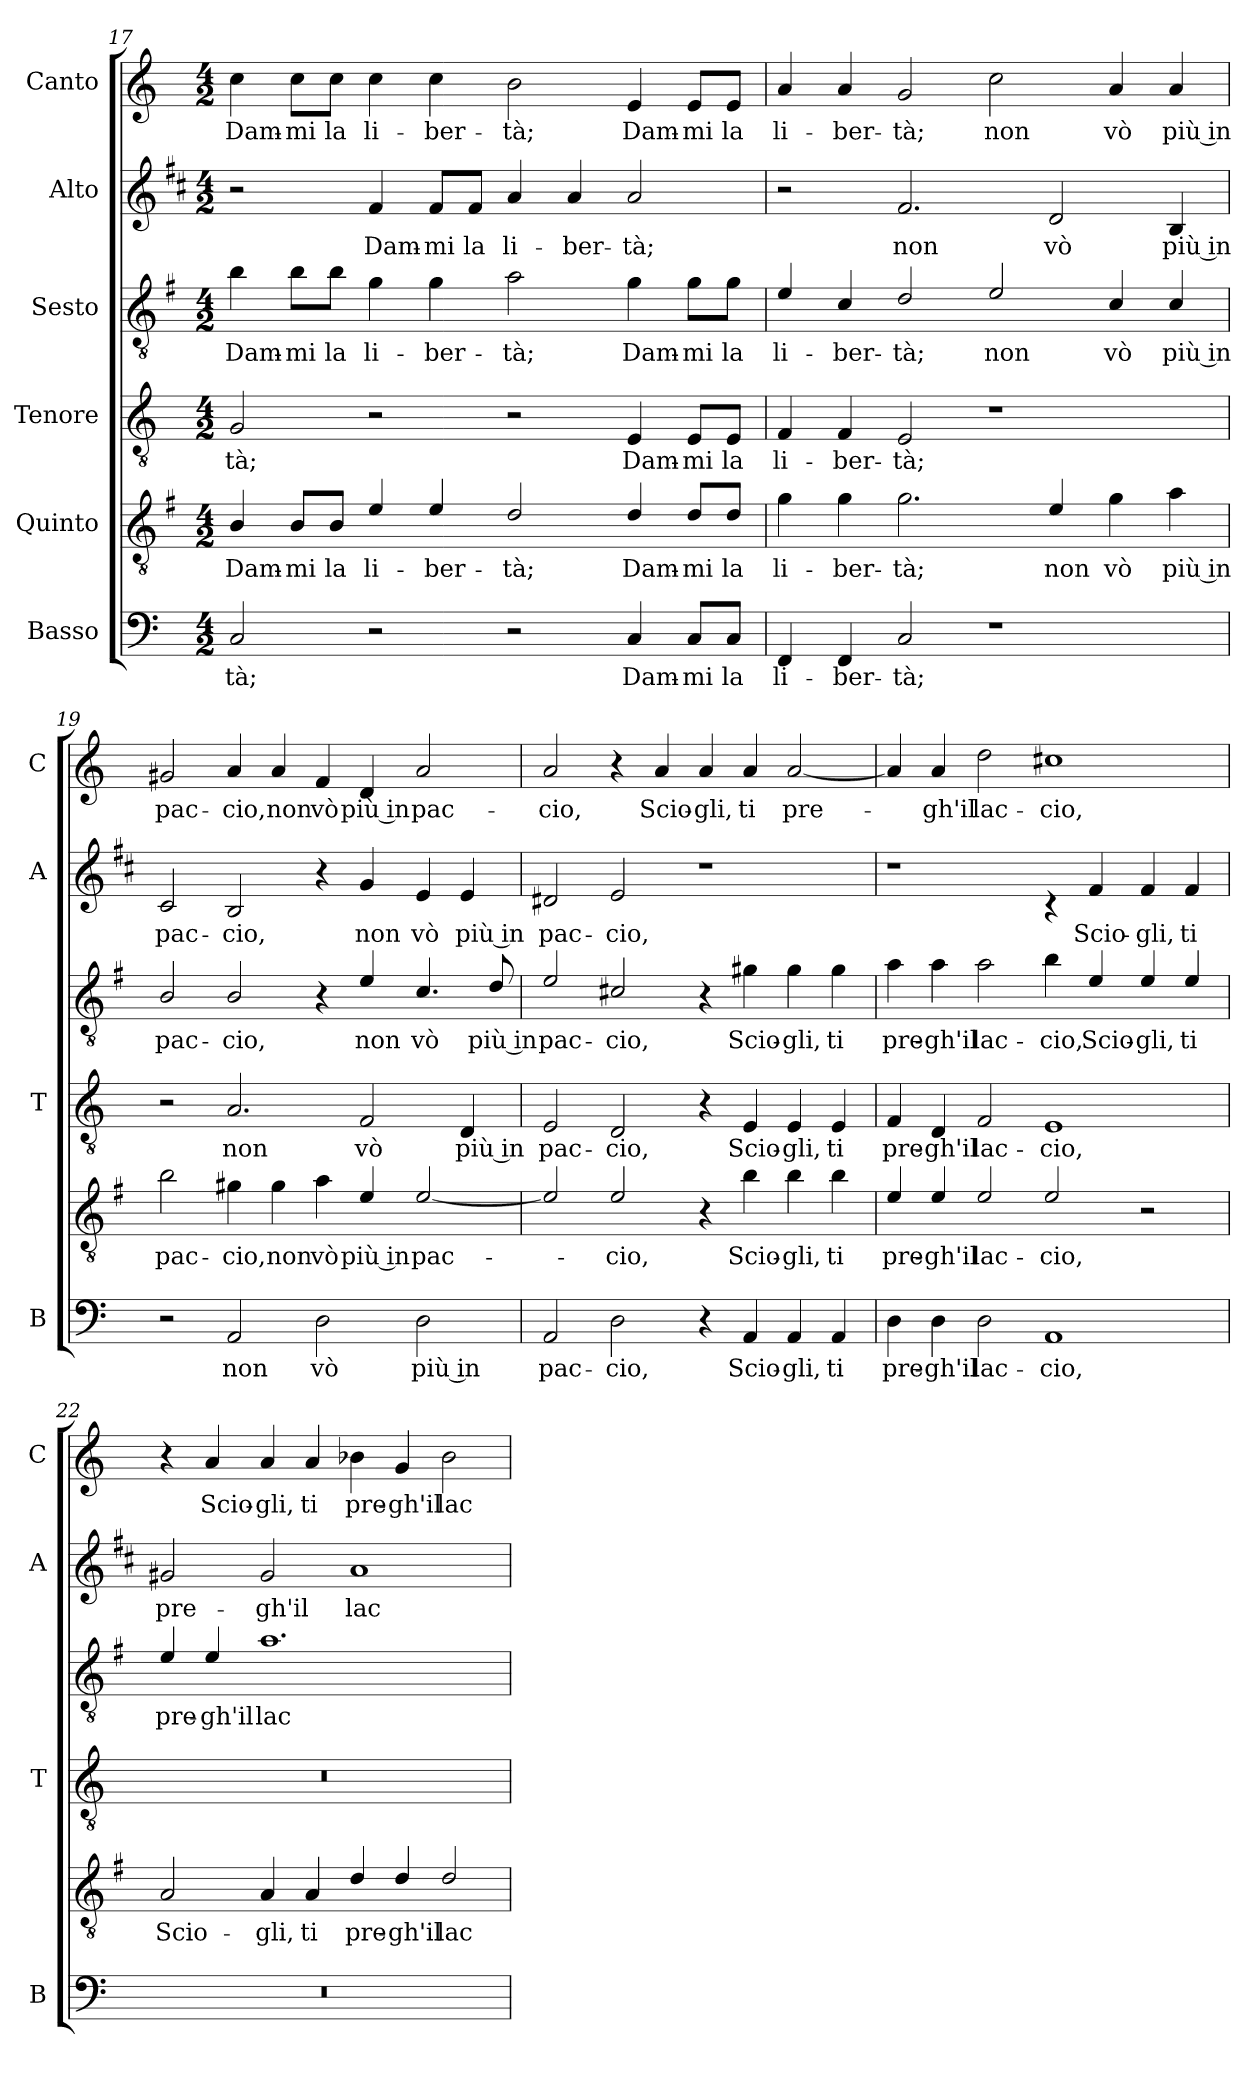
**kern	**text	**kern	**text	**kern	**text	**kern	**text	**kern	**text	**kern	**text
*part6	*part6	*part5	*part5	*part4	*part4	*part3	*part3	*part2	*part2	*part1	*part1
*staff6	*staff6	*staff5	*staff5	*staff4	*staff4	*staff3	*staff3	*staff2	*staff2	*staff1	*staff1
*I"Basso	*	*I"Quinto	*	*I"Tenore	*	*I"Sesto	*	*I"Alto	*	*I"Canto	*
*I'B	*	*	*	*I'T	*	*	*	*I'A	*	*I'C	*
*clefF4	*	*clefGv2	*	*clefGv2	*	*clefGv2	*	*clefG2	*	*clefG2	*
*	*	*ITrd4c7	*	*	*	*ITrd4c7	*	*ITrd1c2	*	*	*
*k[]	*	*k[]	*	*k[]	*	*k[]	*	*k[]	*	*k[]	*
*C:	*	*C:	*	*C:	*	*C:	*	*C:	*	*C:	*
*M4/2	*	*M4/2	*	*M4/2	*	*M4/2	*	*M4/2	*	*M4/2	*
=17	=17	=17	=17	=17	=17	=17	=17	=17	=17	=17	=17
!	!LO:LY:b	!	!LO:LY:b	!	!LO:LY:b	!	!LO:LY:b	!	!	!	!LO:LY:b
2C/	-tà;	4E/	Dam-	2G/	-tà;	4e\	Dam-	2r	.	4cc\	Dam-
!	!	!	!LO:LY:b	!	!	!	!LO:LY:b	!	!	!	!LO:LY:b
.	.	8E/L	-mi	.	.	8e\L	-mi	.	.	8cc\L	-mi
!	!	!	!LO:LY:b	!	!	!	!LO:LY:b	!	!	!	!LO:LY:b
.	.	8E/J	la	.	.	8e\J	la	.	.	8cc\J	la
!	!	!	!LO:LY:b	!	!	!	!LO:LY:b	!	!LO:LY:b	!	!LO:LY:b
2r	.	4A/	li-	2r	.	4c\	li-	4e/	Dam-	4cc\	li-
!	!	!	!LO:LY:b	!	!	!	!LO:LY:b	!	!LO:LY:b	!	!LO:LY:b
.	.	4A/	-ber-	.	.	4c\	-ber-	8e/L	-mi	4cc\	-ber-
!	!	!	!	!	!	!	!	!	!LO:LY:b	!	!
.	.	.	.	.	.	.	.	8e/J	la	.	.
!	!	!	!LO:LY:b	!	!	!	!LO:LY:b	!	!LO:LY:b	!	!LO:LY:b
2r	.	2G/	-tà;	2r	.	2d\	-tà;	4g/	li-	2b\	-tà;
!	!	!	!	!	!	!	!	!	!LO:LY:b	!	!
.	.	.	.	.	.	.	.	4g/	-ber-	.	.
!	!LO:LY:b	!	!LO:LY:b	!	!LO:LY:b	!	!LO:LY:b	!	!LO:LY:b	!	!LO:LY:b
4C/	Dam-	4G/	Dam-	4E/	Dam-	4c\	Dam-	2g/	-tà;	4e/	Dam-
!	!LO:LY:b	!	!LO:LY:b	!	!LO:LY:b	!	!LO:LY:b	!	!	!	!LO:LY:b
8C/L	-mi	8G/L	-mi	8E/L	-mi	8c\L	-mi	.	.	8e/L	-mi
!	!LO:LY:b	!	!LO:LY:b	!	!LO:LY:b	!	!LO:LY:b	!	!	!	!LO:LY:b
8C/J	la	8G/J	la	8E/J	la	8c\J	la	.	.	8e/J	la
=18	=18	=18	=18	=18	=18	=18	=18	=18	=18	=18	=18
!	!LO:LY:b	!	!LO:LY:b	!	!LO:LY:b	!	!LO:LY:b	!	!	!	!LO:LY:b
4FF/	li-	4c\	li-	4F/	li-	4A/	li-	2r	.	4a/	li-
!	!LO:LY:b	!	!LO:LY:b	!	!LO:LY:b	!	!LO:LY:b	!	!	!	!LO:LY:b
4FF/	-ber-	4c\	-ber-	4F/	-ber-	4F/	-ber-	.	.	4a/	-ber-
!	!LO:LY:b	!	!LO:LY:b	!	!LO:LY:b	!	!LO:LY:b	!	!LO:LY:b	!	!LO:LY:b
2C/	-tà;	2.c\	-tà;	2E/	-tà;	2G/	-tà;	2.e/	non	2g/	-tà;
!	!	!	!	!	!	!	!LO:LY:b	!	!	!	!LO:LY:b
1r	.	.	.	1r	.	2A/	non	.	.	2cc\	non
!	!	!	!LO:LY:b	!	!	!	!	!	!LO:LY:b	!	!
.	.	4A/	non	.	.	.	.	2c/	vò	.	.
!	!	!	!LO:LY:b	!	!	!	!LO:LY:b	!	!	!	!LO:LY:b
.	.	4c\	vò	.	.	4F/	vò	.	.	4a/	vò
!	!	!	!LO:LY:b	!	!	!	!LO:LY:b	!	!LO:LY:b	!	!LO:LY:b
.	.	4d\	più in	.	.	4F/	più in	4A/	più in	4a/	più in
!!LO:PB:g=z
=19	=19	=19	=19	=19	=19	=19	=19	=19	=19	=19	=19
!	!	!	!LO:LY:b	!	!	!	!LO:LY:b	!	!LO:LY:b	!	!LO:LY:b
2r	.	2e\	pac-	2r	.	2E/	pac-	2B/	pac-	2g#X/	pac-
!	!LO:LY:b	!	!LO:LY:b	!	!LO:LY:b	!	!LO:LY:b	!	!LO:LY:b	!	!LO:LY:b
2AA/	non	4c#X\	-cio,	2.A/	non	2E/	-cio,	2A/	-cio,	4a/	-cio,
!	!	!	!LO:LY:b	!	!	!	!	!	!	!	!LO:LY:b
.	.	4c#\	non	.	.	.	.	.	.	4a/	non
!	!LO:LY:b	!	!LO:LY:b	!	!	!	!	!	!	!	!LO:LY:b
2D\	vò	4d\	vò	.	.	4r	.	4r	.	4f/	vò
!	!	!	!LO:LY:b	!	!LO:LY:b	!	!LO:LY:b	!	!LO:LY:b	!	!LO:LY:b
.	.	4A/	più in	2F/	vò	4A/	non	4f/	non	4d/	più in
!	!LO:LY:b	!	!LO:LY:b	!	!	!	!LO:LY:b	!	!LO:LY:b	!	!LO:LY:b
2D\	più in	[2A/	pac-	.	.	4.F/	vò	4d/	vò	2a/	pac-
!	!	!	!	!	!LO:LY:b	!	!	!	!LO:LY:b	!	!
.	.	.	.	4D/	più in	.	.	4d/	più in	.	.
!	!	!	!	!	!	!	!LO:LY:b	!	!	!	!
.	.	.	.	.	.	8G/	più in	.	.	.	.
=20	=20	=20	=20	=20	=20	=20	=20	=20	=20	=20	=20
!	!LO:LY:b	!	!	!	!LO:LY:b	!	!LO:LY:b	!	!LO:LY:b	!	!LO:LY:b
2AA/	pac-	2A/]	.	2E/	pac-	2A/	pac-	2c#X/	pac-	2a/	-cio,
!	!LO:LY:b	!	!LO:LY:b	!	!LO:LY:b	!	!LO:LY:b	!	!LO:LY:b	!	!
2D\	-cio,	2A/	-cio,	2D/	-cio,	2F#X/	-cio,	2d/	-cio,	4r	.
!	!	!	!	!	!	!	!	!	!	!	!LO:LY:b
.	.	.	.	.	.	.	.	.	.	4a/	Scio-
!	!	!	!	!	!	!	!	!	!	!	!LO:LY:b
4r	.	4r	.	4r	.	4r	.	1r	.	4a/	-gli,
!	!LO:LY:b	!	!LO:LY:b	!	!LO:LY:b	!	!LO:LY:b	!	!	!	!LO:LY:b
4AA/	Scio-	4e\	Scio-	4E/	Scio-	4c#X\	Scio-	.	.	4a/	ti
!	!LO:LY:b	!	!LO:LY:b	!	!LO:LY:b	!	!LO:LY:b	!	!	!	!LO:LY:b
4AA/	-gli,	4e\	-gli,	4E/	-gli,	4c#\	-gli,	.	.	[2a/	pre-
!	!LO:LY:b	!	!LO:LY:b	!	!LO:LY:b	!	!LO:LY:b	!	!	!	!
4AA/	ti	4e\	ti	4E/	ti	4c#\	ti	.	.	.	.
=21	=21	=21	=21	=21	=21	=21	=21	=21	=21	=21	=21
!	!LO:LY:b	!	!LO:LY:b	!	!LO:LY:b	!	!LO:LY:b	!	!	!	!
4D\	pre-	4A/	pre-	4F/	pre-	4d\	pre-	1r	.	4a/]	.
!	!LO:LY:b	!	!LO:LY:b	!	!LO:LY:b	!	!LO:LY:b	!	!	!	!LO:LY:b
4D\	-gh'il	4A/	-gh'il	4D/	-gh'il	4d\	-gh'il	.	.	4a/	-gh'il
!	!LO:LY:b	!	!LO:LY:b	!	!LO:LY:b	!	!LO:LY:b	!	!	!	!LO:LY:b
2D\	lac-	2A/	lac-	2F/	lac-	2d\	lac-	.	.	2dd\	lac-
!	!LO:LY:b	!	!LO:LY:b	!	!LO:LY:b	!	!LO:LY:b	!	!	!	!LO:LY:b
1AA	-cio,	2A/	-cio,	1E	-cio,	4e\	-cio,	4rc	.	1cc#X	-cio,
!	!	!	!	!	!	!	!LO:LY:b	!	!LO:LY:b	!	!
.	.	.	.	.	.	4A/	Scio-	4e/	Scio-	.	.
!	!	!	!	!	!	!	!LO:LY:b	!	!LO:LY:b	!	!
.	.	2r	.	.	.	4A/	-gli,	4e/	-gli,	.	.
!	!	!	!	!	!	!	!LO:LY:b	!	!LO:LY:b	!	!
.	.	.	.	.	.	4A/	ti	4e/	ti	.	.
=22	=22	=22	=22	=22	=22	=22	=22	=22	=22	=22	=22
!	!	!	!LO:LY:b	!	!	!	!LO:LY:b	!	!LO:LY:b	!	!
0r	.	2D/	Scio-	0r	.	4A/	pre-	2f#X/	pre-	4r	.
!	!	!	!	!	!	!	!LO:LY:b	!	!	!	!LO:LY:b
.	.	.	.	.	.	4A/	-gh'il	.	.	4a/	Scio-
!	!	!	!LO:LY:b	!	!	!	!LO:LY:b	!	!LO:LY:b	!	!LO:LY:b
.	.	4D/	-gli,	.	.	1.d	lac-	2f#/	-gh'il	4a/	-gli,
!	!	!	!LO:LY:b	!	!	!	!	!	!	!	!LO:LY:b
.	.	4D/	ti	.	.	.	.	.	.	4a/	ti
!	!	!	!LO:LY:b	!	!	!	!	!	!LO:LY:b	!	!LO:LY:b
.	.	4G/	pre-	.	.	.	.	1g	lac-	4b-X\	pre-
!	!	!	!LO:LY:b	!	!	!	!	!	!	!	!LO:LY:b
.	.	4G/	-gh'il	.	.	.	.	.	.	4g/	-gh'il
!	!	!	!LO:LY:b	!	!	!	!	!	!	!	!LO:LY:b
.	.	2G/	lac-	.	.	.	.	.	.	2b-\	lac-
=	=	=	=	=	=	=	=	=	=	=	=
*-	*-	*-	*-	*-	*-	*-	*-	*-	*-	*-	*-
